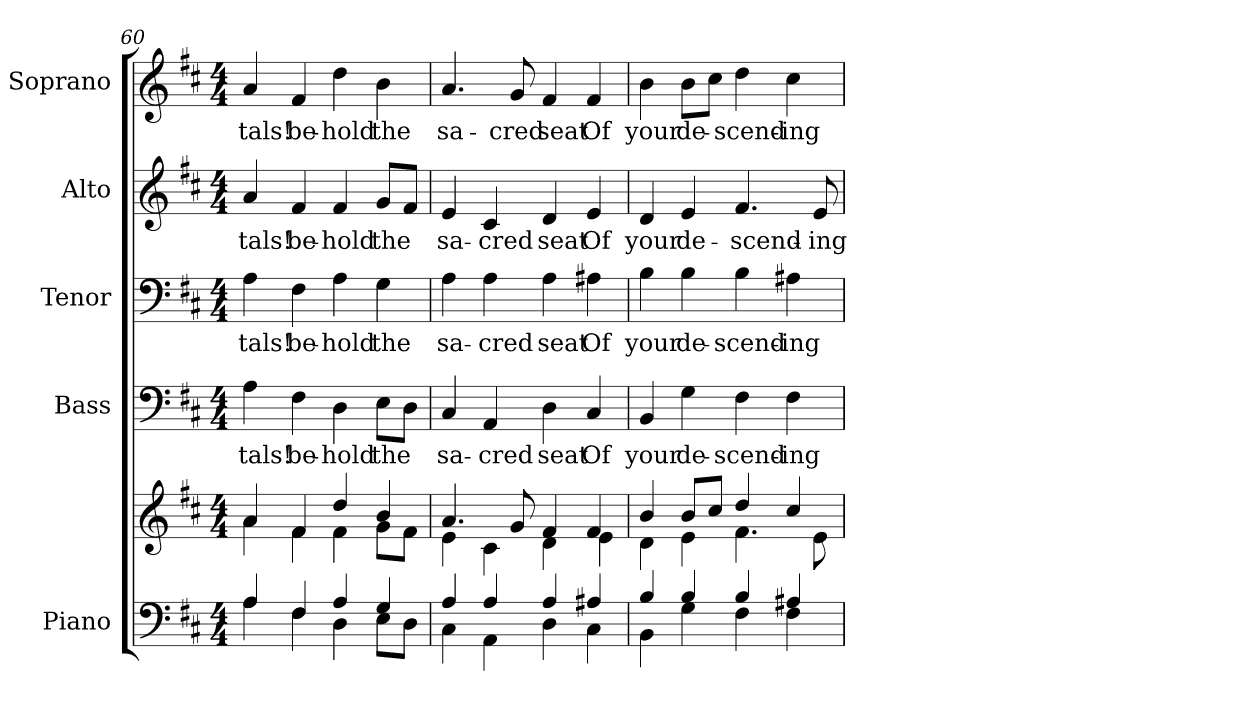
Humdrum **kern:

**kern	**kern	**kern	**text	**kern	**text	**kern	**text	**kern	**text
*part5	*part5	*part4	*part4	*part3	*part3	*part2	*part2	*part1	*part1
*staff6	*staff5	*staff4	*staff4	*staff3	*staff3	*staff2	*staff2	*staff1	*staff1
*I"Piano	*	*I"Bass	*	*I"Tenor	*	*I"Alto	*	*I"Soprano	*
*I'Pno.	*	*I'B.	*	*I'T.	*	*I'A.	*	*I'S.	*
*clefF4	*clefG2	*clefF4	*	*clefF4	*	*clefG2	*	*clefG2	*
*k[f#c#]	*k[f#c#]	*k[f#c#]	*	*k[f#c#]	*	*k[f#c#]	*	*k[f#c#]	*
*D:	*D:	*D:	*	*D:	*	*D:	*	*D:	*
*M4/4	*M4/4	*M4/4	*	*M4/4	*	*M4/4	*	*M4/4	*
=60	=60	=60	=60	=60	=60	=60	=60	=60	=60
*^	*^	*	*	*	*	*	*	*	*
!	!	!	!	!	!LO:LY:b:color=#000000	!	!	!	!	!	!
!	!	!	!	!	!	!	!LO:LY:b:color=#000000	!	!	!	!
!	!	!	!	!	!	!	!	!	!LO:LY:b:color=#000000	!	!
!	!	!	!	!	!	!	!	!	!	!	!LO:LY:b:color=#000000
4Ai/	4Ai\	4ai/	4ai\	4Ai\	-tals!	4Ai\	-tals!	4ai/	-tals!	4ai/	-tals!
!	!	!	!	!	!LO:LY:b:color=#000000	!	!	!	!	!	!
!	!	!	!	!	!	!	!LO:LY:b:color=#000000	!	!	!	!
!	!	!	!	!	!	!	!	!	!LO:LY:b:color=#000000	!	!
!	!	!	!	!	!	!	!	!	!	!	!LO:LY:b:color=#000000
4F#i/	4F#i\	4f#i/	4f#i\	4F#i\	be-	4F#i\	be-	4f#i/	be-	4f#i/	be-
!	!	!	!	!	!LO:LY:b:color=#000000	!	!	!	!	!	!
!	!	!	!	!	!	!	!LO:LY:b:color=#000000	!	!	!	!
!	!	!	!	!	!	!	!	!	!LO:LY:b:color=#000000	!	!
!	!	!	!	!	!	!	!	!	!	!	!LO:LY:b:color=#000000
4Ai/	4Di\	4ddi/	4f#i\	4Di\	-hold	4Ai\	-hold	4f#i/	-hold	4ddi\	-hold
!	!	!	!	!	!LO:LY:b:color=#000000	!	!	!	!	!	!
!	!	!	!	!	!	!	!LO:LY:b:color=#000000	!	!	!	!
!	!	!	!	!	!	!	!	!	!LO:LY:b:color=#000000	!	!
!	!	!	!	!	!	!	!	!	!	!	!LO:LY:b:color=#000000
4Gi/	8Ei\L	4bi/	8gi\L	8Ei\L	the	4Gi\	the	8gi/L	the	4bi\	the
.	8Di\J	.	8f#i\J	8Di\J	.	.	.	8f#i/J	.	.	.
!!LO:PB:g=z
=61	=61	=61	=61	=61	=61	=61	=61	=61	=61	=61	=61
!	!	!	!	!	!LO:LY:b:color=#000000	!	!	!	!	!	!
!	!	!	!	!	!	!	!LO:LY:b:color=#000000	!	!	!	!
!	!	!	!	!	!	!	!	!	!LO:LY:b:color=#000000	!	!
!	!	!	!	!	!	!	!	!	!	!	!LO:LY:b:color=#000000
4Ai/	4C#i\	4.ai/	4ei\	4C#i/	sa-	4Ai\	sa-	4ei/	sa-	4.ai/	sa-
!	!	!	!	!	!LO:LY:b:color=#000000	!	!	!	!	!	!
!	!	!	!	!	!	!	!LO:LY:b:color=#000000	!	!	!	!
!	!	!	!	!	!	!	!	!	!LO:LY:b:color=#000000	!	!
4Ai/	4AAi\	.	4c#i\	4AAi/	-cred	4Ai\	-cred	4c#i/	-cred	.	.
!	!	!	!	!	!	!	!	!	!	!	!LO:LY:b:color=#000000
.	.	8gi/	.	.	.	.	.	.	.	8gi/	-cred
!	!	!	!	!	!LO:LY:b:color=#000000	!	!	!	!	!	!
!	!	!	!	!	!	!	!LO:LY:b:color=#000000	!	!	!	!
!	!	!	!	!	!	!	!	!	!LO:LY:b:color=#000000	!	!
!	!	!	!	!	!	!	!	!	!	!	!LO:LY:b:color=#000000
4Ai/	4Di\	4f#i/	4di\	4Di\	seat	4Ai\	seat	4di/	seat	4f#i/	seat
!	!	!	!	!	!LO:LY:b:color=#000000	!	!	!	!	!	!
!	!	!	!	!	!	!	!LO:LY:b:color=#000000	!	!	!	!
!	!	!	!	!	!	!	!	!	!LO:LY:b:color=#000000	!	!
!	!	!	!	!	!	!	!	!	!	!	!LO:LY:b:color=#000000
4A#Xi/	4C#i\	4f#i/	4ei\	4C#i/	Of	4A#Xi\	Of	4ei/	Of	4f#i/	Of
=62	=62	=62	=62	=62	=62	=62	=62	=62	=62	=62	=62
!	!	!	!	!	!LO:LY:b:color=#000000	!	!	!	!	!	!
!	!	!	!	!	!	!	!LO:LY:b:color=#000000	!	!	!	!
!	!	!	!	!	!	!	!	!	!LO:LY:b:color=#000000	!	!
!	!	!	!	!	!	!	!	!	!	!	!LO:LY:b:color=#000000
4Bi/	4BBi\	4bi/	4di\	4BBi/	your	4Bi\	your	4di/	your	4bi\	your
!	!	!	!	!	!LO:LY:b:color=#000000	!	!	!	!	!	!
!	!	!	!	!	!	!	!LO:LY:b:color=#000000	!	!	!	!
!	!	!	!	!	!	!	!	!	!LO:LY:b:color=#000000	!	!
!	!	!	!	!	!	!	!	!	!	!	!LO:LY:b:color=#000000
4Bi/	4Gi\	8bi/L	4ei\	4Gi\	de-	4Bi\	de-	4ei/	de-	8bi\L	de-
.	.	8cc#i/J	.	.	.	.	.	.	.	8cc#i\J	.
!	!	!	!	!	!LO:LY:b:color=#000000	!	!	!	!	!	!
!	!	!	!	!	!	!	!LO:LY:b:color=#000000	!	!	!	!
!	!	!	!	!	!	!	!	!	!LO:LY:b:color=#000000	!	!
!	!	!	!	!	!	!	!	!	!	!	!LO:LY:b:color=#000000
4Bi/	4F#i\	4ddi/	4.f#i\	4F#i\	-scend-	4Bi\	-scend-	4.f#i/	-scend-	4ddi\	-scend-
!	!	!	!	!	!LO:LY:b:color=#000000	!	!	!	!	!	!
!	!	!	!	!	!	!	!LO:LY:b:color=#000000	!	!	!	!
!	!	!	!	!	!	!	!	!	!	!	!LO:LY:b:color=#000000
4A#Xi/	4F#i\	4cc#i/	.	4F#i\	-ing	4A#Xi\	-ing	.	.	4cc#i\	-ing
!	!	!	!	!	!	!	!	!	!LO:LY:b:color=#000000	!	!
.	.	.	8ei\	.	.	.	.	8ei/	-ing	.	.
*v	*v	*	*	*	*	*	*	*	*	*	*
*	*v	*v	*	*	*	*	*	*	*	*
=	=	=	=	=	=	=	=	=	=
*-	*-	*-	*-	*-	*-	*-	*-	*-	*-
